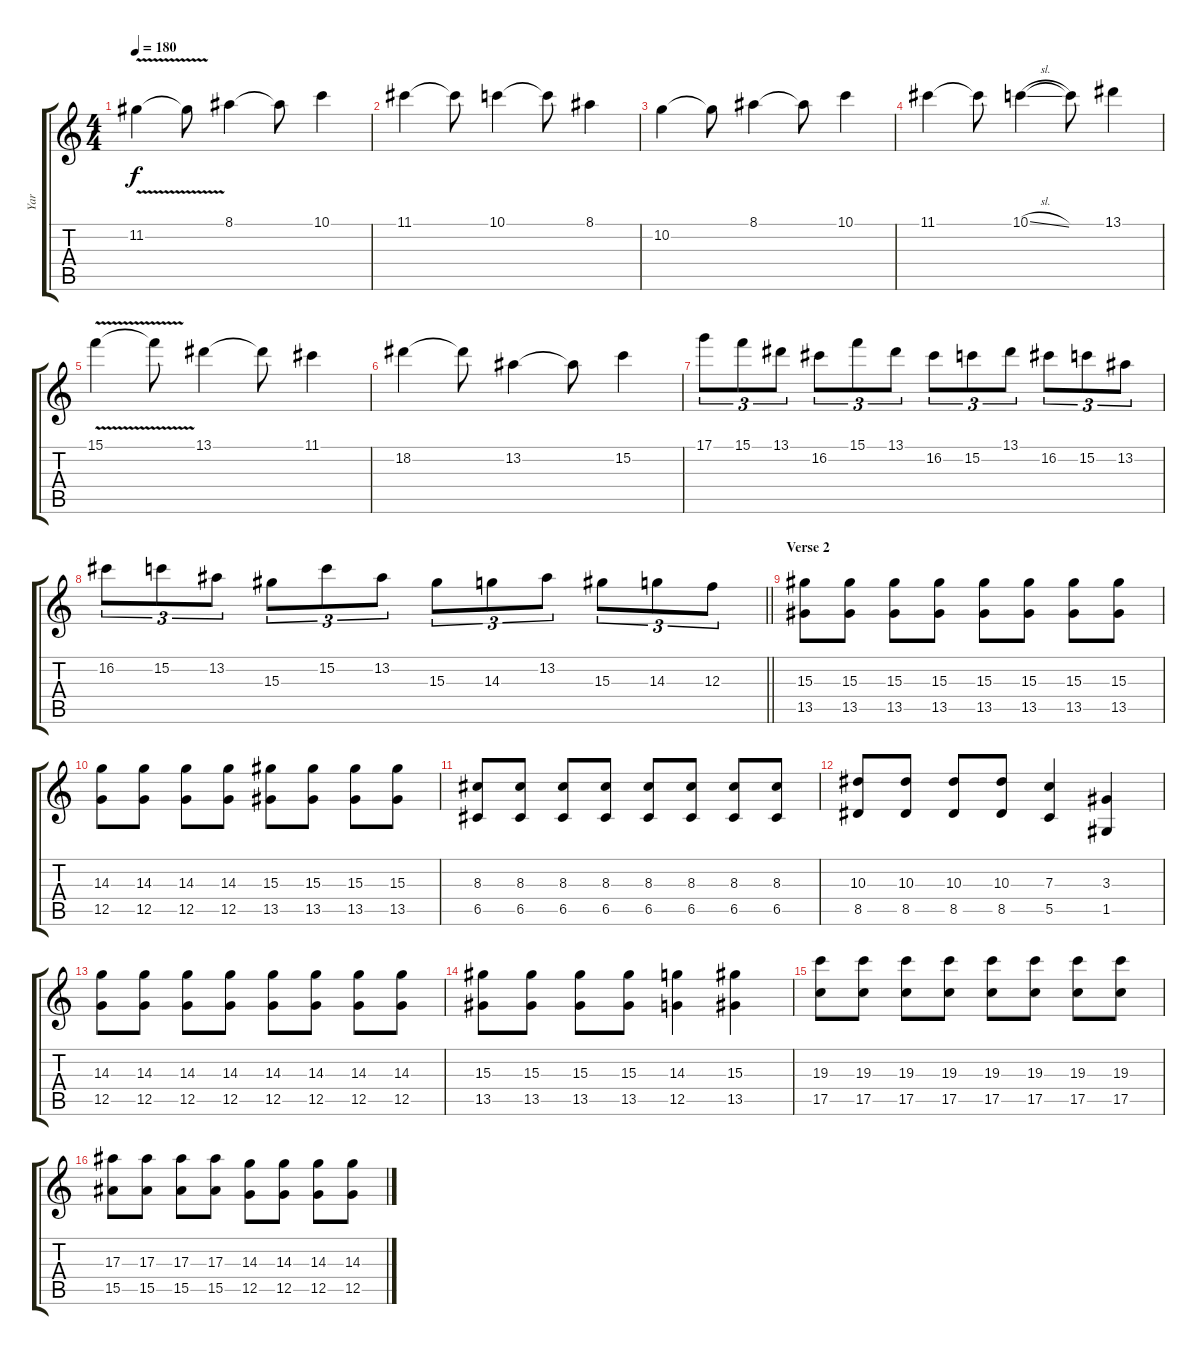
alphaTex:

\track ("Yar" "Yar") {instrument distortionguitar}
\staff {score tabs}
\tuning (D4 A3 F3 C3 G2 C2) {hide}
\ts (4 4)
\tempo 180
\clef g2
\ks c
11.2{v}.4{dy f} 11.2{t}.8 8.1.4 8.1{t}.8 10.1.4 |
11.1.4 11.1{t}.8 10.1.4 10.1{t}.8 8.1.4 |
10.2.4 10.2{t}.8 8.1.4 8.1{t}.8 10.1.4 |
11.1.4 11.1{t}.8 10.1{sl}.4 10.1{t}.8 13.1.4 |
15.1{v}.4 15.1{t}.8 13.1.4 13.1{t}.8 11.1.4 |
18.2.4 18.2{t}.8 13.2.4 13.2{t}.8 15.2.4 |
17.1.8{tu (3 2)} 15.1.8{tu (3 2)} 13.1.8{tu (3 2)} 16.2.8{tu (3 2)} 15.1.8{tu (3 2)} 13.1.8{tu (3 2)} 16.2.8{tu (3 2)} 15.2.8{tu (3 2)} 13.1.8{tu (3 2)} 16.2.8{tu (3 2)} 15.2.8{tu (3 2)} 13.2.8{tu (3 2)} |
\barLineRight lightlight
16.2.8{tu (3 2)} 15.2.8{tu (3 2)} 13.2.8{tu (3 2)} 15.3.8{tu (3 2)} 15.2.8{tu (3 2)} 13.2.8{tu (3 2)} 15.3.8{tu (3 2)} 14.3.8{tu (3 2)} 13.2.8{tu (3 2)} 15.3.8{tu (3 2)} 14.3.8{tu (3 2)} 12.3.8{tu (3 2)} |
\section ("" "Verse 2")
(15.3 13.5).8 (15.3 13.5).8 (15.3 13.5).8 (15.3 13.5).8 (15.3 13.5).8 (15.3 13.5).8 (15.3 13.5).8 (15.3 13.5).8 |
(14.3 12.5).8 (14.3 12.5).8 (14.3 12.5).8 (14.3 12.5).8 (15.3 13.5).8 (15.3 13.5).8 (15.3 13.5).8 (15.3 13.5).8 |
(8.3 6.5).8 (8.3 6.5).8 (8.3 6.5).8 (8.3 6.5).8 (8.3 6.5).8 (8.3 6.5).8 (8.3 6.5).8 (8.3 6.5).8 |
(10.3 8.5).8 (10.3 8.5).8 (10.3 8.5).8 (10.3 8.5).8 (7.3 5.5).4 (3.3 1.5).4 |
(14.3 12.5).8 (14.3 12.5).8 (14.3 12.5).8 (14.3 12.5).8 (14.3 12.5).8 (14.3 12.5).8 (14.3 12.5).8 (14.3 12.5).8 |
(15.3 13.5).8 (15.3 13.5).8 (15.3 13.5).8 (15.3 13.5).8 (14.3 12.5).4 (15.3 13.5).4 |
(19.3 17.5).8 (19.3 17.5).8 (19.3 17.5).8 (19.3 17.5).8 (19.3 17.5).8 (19.3 17.5).8 (19.3 17.5).8 (19.3 17.5).8 |
(17.3 15.5).8 (17.3 15.5).8 (17.3 15.5).8 (17.3 15.5).8 (14.3 12.5).8 (14.3 12.5).8 (14.3 12.5).8 (14.3 12.5).8
